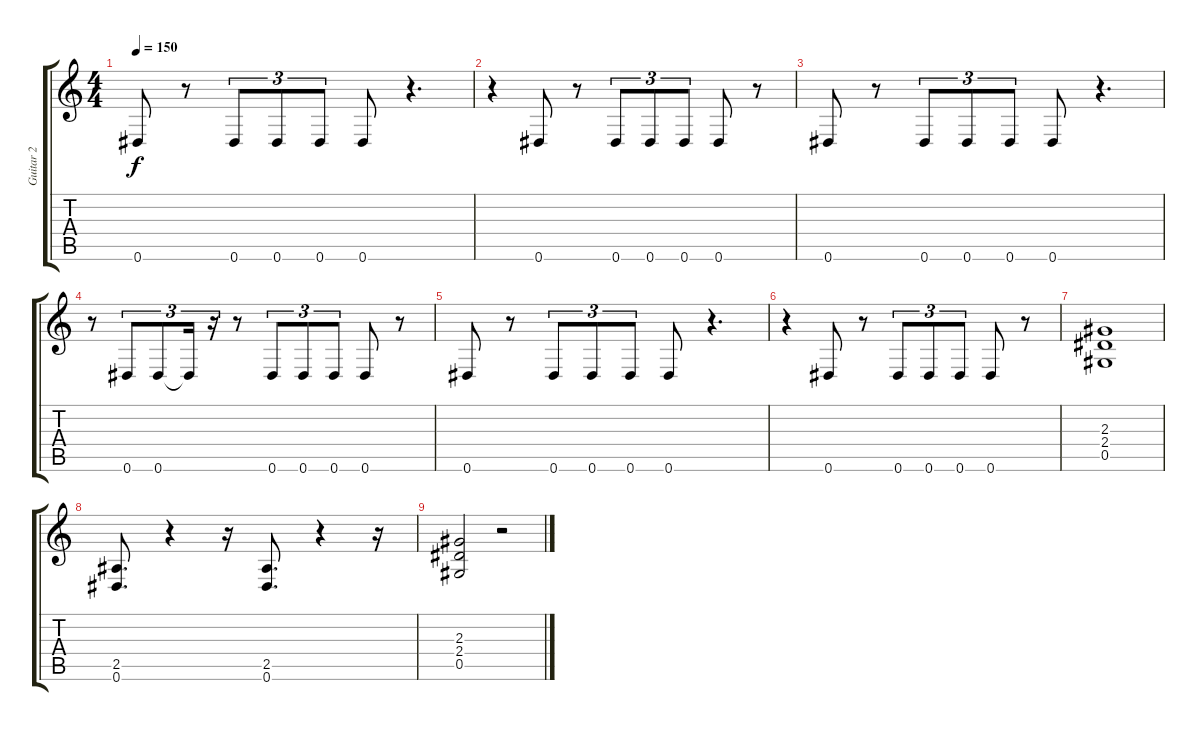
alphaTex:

\track ("Guitar 2" "Guitar 2") {instrument distortionguitar}
\staff {score tabs}
\tuning (Eb4 Bb3 Gb3 Db3 Ab2 Eb2) {hide}
\ts (4 4)
\tempo 150
\clef g2
\ks c
0.6.8{dy f} r.8 0.6.8{tu (3 2)} 0.6.8{tu (3 2)} 0.6.8{tu (3 2)} 0.6.8 r.4{d} |
r.4 0.6.8 r.8 0.6.8{tu (3 2)} 0.6.8{tu (3 2)} 0.6.8{tu (3 2)} 0.6.8 r.8 |
0.6.8 r.8 0.6.8{tu (3 2)} 0.6.8{tu (3 2)} 0.6.8{tu (3 2)} 0.6.8 r.4{d} |
r.8 0.6.8{tu (3 2)} 0.6.8{tu (3 2)} 0.6{t}.16{tu (3 2)} r.16{tu (3 2)} r.8 0.6.8{tu (3 2)} 0.6.8{tu (3 2)} 0.6.8{tu (3 2)} 0.6.8 r.8 |
0.6.8 r.8 0.6.8{tu (3 2)} 0.6.8{tu (3 2)} 0.6.8{tu (3 2)} 0.6.8 r.4{d} |
r.4 0.6.8 r.8 0.6.8{tu (3 2)} 0.6.8{tu (3 2)} 0.6.8{tu (3 2)} 0.6.8 r.8 |
(2.3 2.4 0.5).1 |
(2.5 0.6).8{d} r.4 r.16 (2.5 0.6).8{d} r.4 r.16 |
(2.3 2.4 0.5).2 r.2
